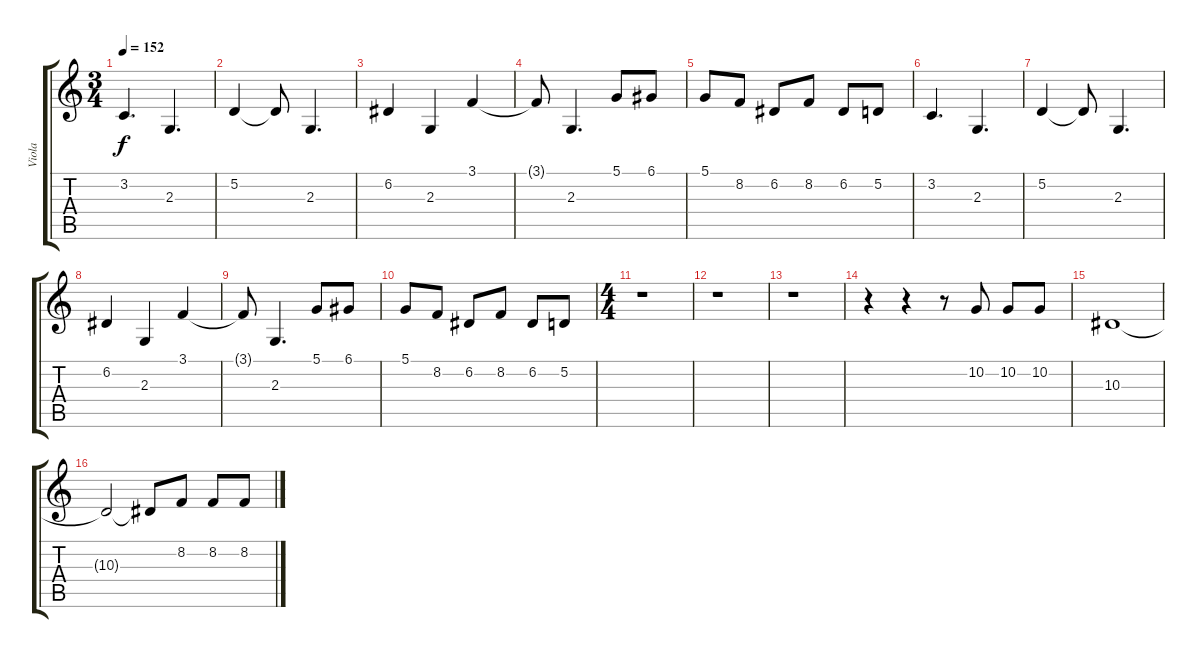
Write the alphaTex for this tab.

\track ("Viola" "Viola") {instrument viola}
\staff {score tabs}
\tuning (D4 A3 F3 C3 G2 D2) {hide}
\ts (3 4)
\tempo 152
\clef g2
\ks c
3.2.4{d dy f} 2.3.4{d} |
5.2.4 5.2{t}.8 2.3.4{d} |
6.2.4 2.3.4 3.1.4 |
3.1{t}.8 2.3.4{d} 5.1.8 6.1.8 |
5.1.8 8.2.8 6.2.8 8.2.8 6.2.8 5.2.8 |
3.2.4{d} 2.3.4{d} |
5.2.4 5.2{t}.8 2.3.4{d} |
6.2.4 2.3.4 3.1.4 |
3.1{t}.8 2.3.4{d} 5.1.8 6.1.8 |
5.1.8 8.2.8 6.2.8 8.2.8 6.2.8 5.2.8 |
\ts (4 4)
r.1 |
r.1 |
r.1 |
r.4 r.4 r.8 10.2.8 10.2.8 10.2.8 |
10.3.1 |
10.3{t}.2 10.3{t}.8 8.2.8 8.2.8 8.2.8
